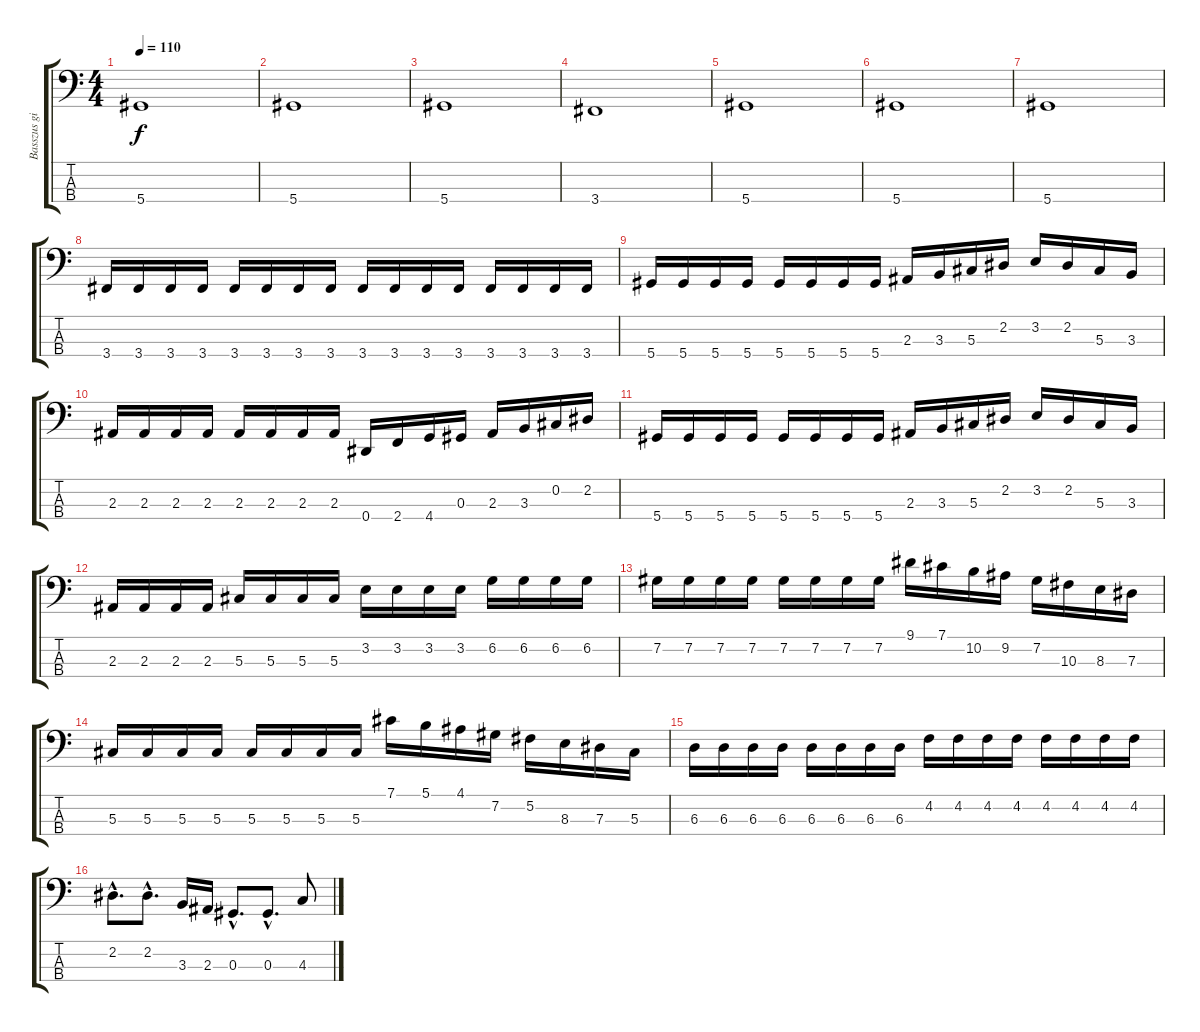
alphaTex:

\track ("Basszus gitár" "Basszus gi") {instrument electricbassfinger}
\staff {score tabs}
\tuning (Gb2 Db2 Ab1 Eb1) {hide}
\ts (4 4)
\tempo 110
\clef f4
\ks c
5.4.1{dy f instrument electricbassfinger} |
5.4.1 |
5.4.1 |
3.4.1 |
5.4.1 |
5.4.1 |
5.4.1 |
3.4.16 3.4.16 3.4.16 3.4.16 3.4.16 3.4.16 3.4.16 3.4.16 3.4.16 3.4.16 3.4.16 3.4.16 3.4.16 3.4.16 3.4.16 3.4.16 |
5.4.16 5.4.16 5.4.16 5.4.16 5.4.16 5.4.16 5.4.16 5.4.16 2.3.16 3.3.16 5.3.16 2.2.16 3.2.16 2.2.16 5.3.16 3.3.16 |
2.3.16 2.3.16 2.3.16 2.3.16 2.3.16 2.3.16 2.3.16 2.3.16 0.4.16 2.4.16 4.4.16 0.3.16 2.3.16 3.3.16 0.2.16 2.2.16 |
5.4.16 5.4.16 5.4.16 5.4.16 5.4.16 5.4.16 5.4.16 5.4.16 2.3.16 3.3.16 5.3.16 2.2.16 3.2.16 2.2.16 5.3.16 3.3.16 |
2.3.16 2.3.16 2.3.16 2.3.16 5.3.16 5.3.16 5.3.16 5.3.16 3.2.16 3.2.16 3.2.16 3.2.16 6.2.16 6.2.16 6.2.16 6.2.16 |
7.2.16 7.2.16 7.2.16 7.2.16 7.2.16 7.2.16 7.2.16 7.2.16 9.1.16 7.1.16 10.2.16 9.2.16 7.2.16 10.3.16 8.3.16 7.3.16 |
5.3.16 5.3.16 5.3.16 5.3.16 5.3.16 5.3.16 5.3.16 5.3.16 7.1.16 5.1.16 4.1.16 7.2.16 5.2.16 8.3.16 7.3.16 5.3.16 |
6.3.16 6.3.16 6.3.16 6.3.16 6.3.16 6.3.16 6.3.16 6.3.16 4.2.16 4.2.16 4.2.16 4.2.16 4.2.16 4.2.16 4.2.16 4.2.16 |
2.2{hac}.8{d} 2.2{hac}.8{d} 3.3.16 2.3.16 0.3{hac}.8{d} 0.3{hac}.8{d} 4.3.8
